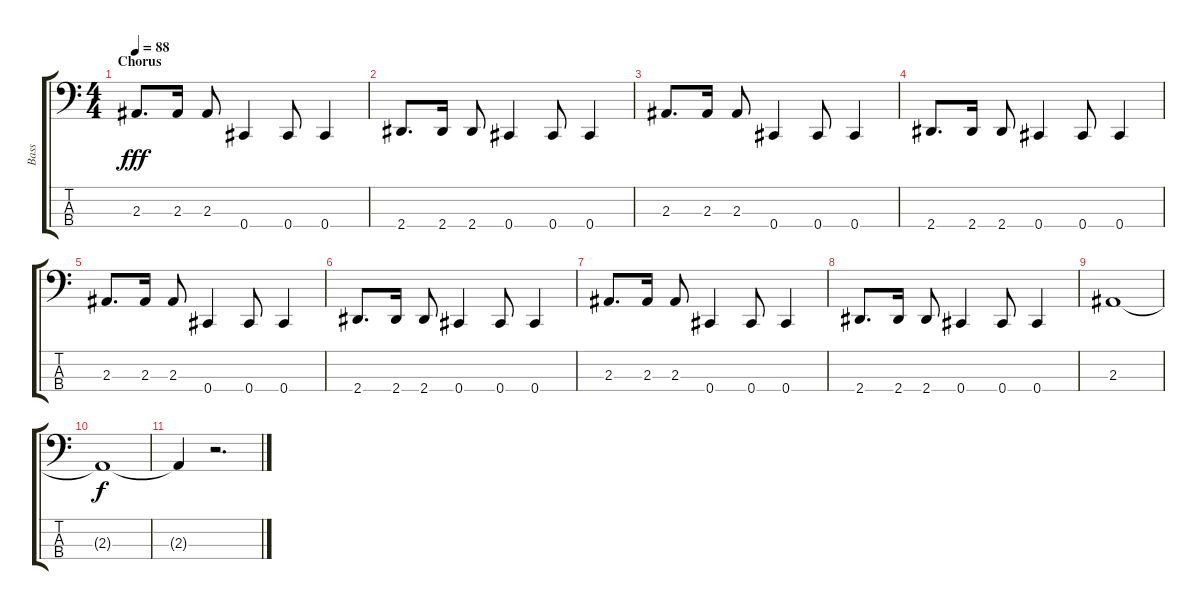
\track ("Bass" "Bass") {instrument electricbasspick}
\staff {score tabs}
\tuning (Gb2 Db2 Ab1 Db1) {hide}
\ts (4 4)
\section ("" "Chorus")
\tempo 88
\clef f4
\ks c
2.3.8{d dy fff} 2.3.16 2.3.8 0.4.4 0.4.8 0.4.4 |
2.4.8{d} 2.4.16 2.4.8 0.4.4 0.4.8 0.4.4 |
2.3.8{d} 2.3.16 2.3.8 0.4.4 0.4.8 0.4.4 |
2.4.8{d} 2.4.16 2.4.8 0.4.4 0.4.8 0.4.4 |
2.3.8{d} 2.3.16 2.3.8 0.4.4 0.4.8 0.4.4 |
2.4.8{d} 2.4.16 2.4.8 0.4.4 0.4.8 0.4.4 |
2.3.8{d} 2.3.16 2.3.8 0.4.4 0.4.8 0.4.4 |
2.4.8{d} 2.4.16 2.4.8 0.4.4 0.4.8 0.4.4 |
2.3.1{volume 0} |
2.3{t}.1{dy f} |
2.3{t}.4 r.2{d}
